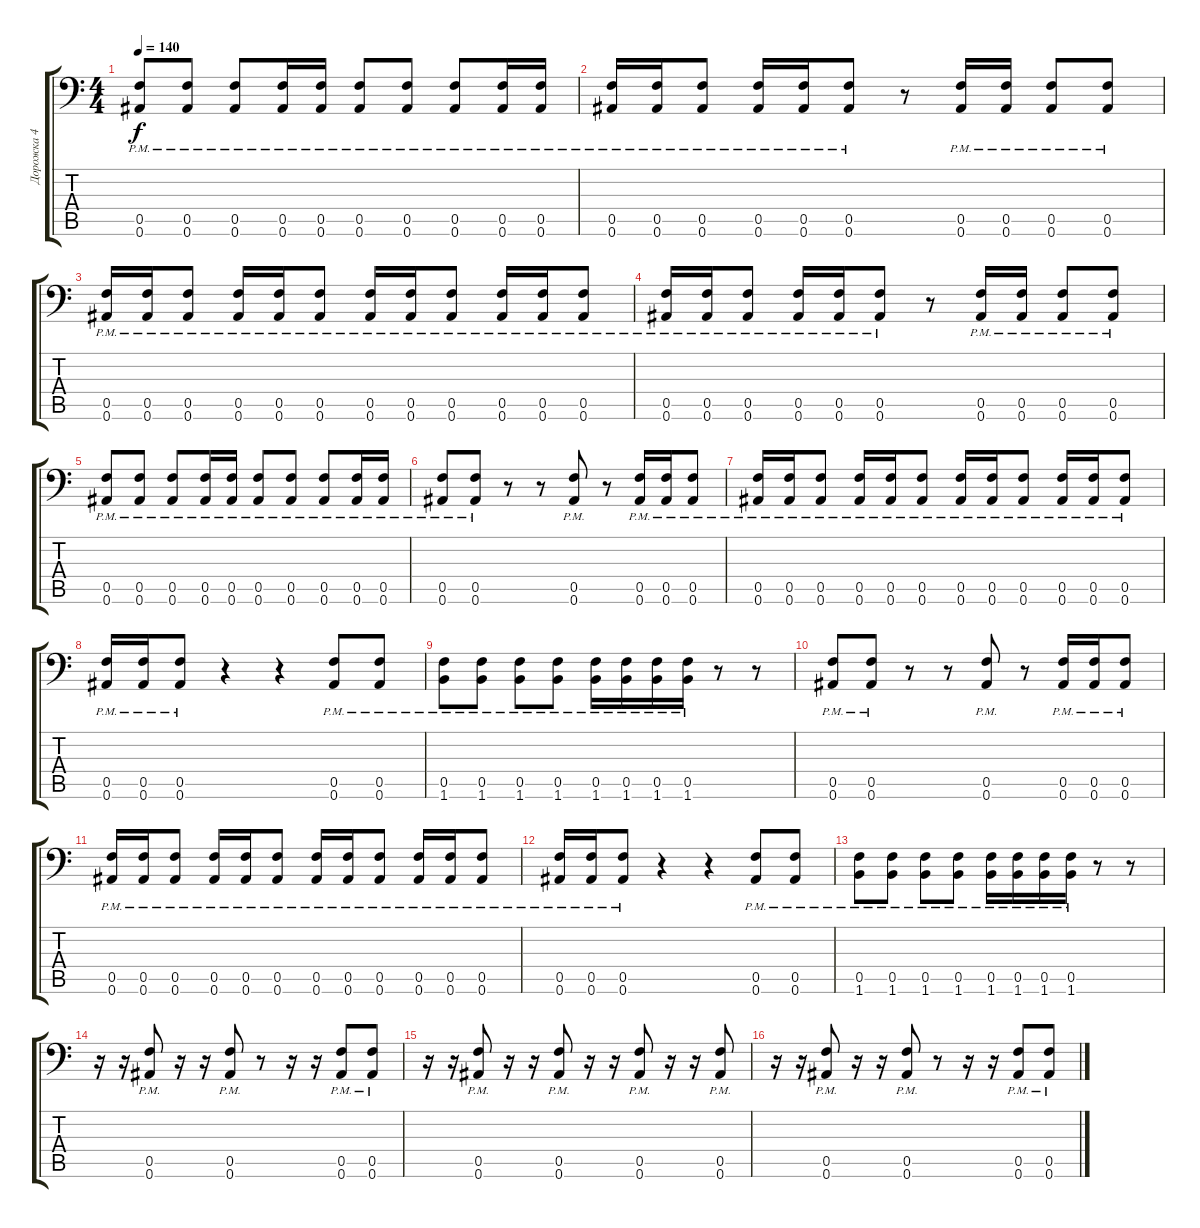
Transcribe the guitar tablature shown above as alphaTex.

\track ("Дорожка 4" "Дорожка 4") {instrument distortionguitar}
\staff {score tabs}
\tuning (C4 G3 Eb3 Bb2 F2 Bb1) {hide}
\ts (4 4)
\tempo 140
\clef f4
\ks c
(0.5{pm} 0.6{pm}).8{dy f} (0.5{pm} 0.6{pm}).8 (0.5{pm} 0.6{pm}).8 (0.5{pm} 0.6{pm}).16 (0.5{pm} 0.6{pm}).16 (0.5{pm} 0.6{pm}).8 (0.5{pm} 0.6{pm}).8 (0.5{pm} 0.6{pm}).8 (0.5{pm} 0.6{pm}).16 (0.5{pm} 0.6{pm}).16 |
(0.5{pm} 0.6{pm}).16 (0.5{pm} 0.6{pm}).16 (0.5{pm} 0.6{pm}).8 (0.5{pm} 0.6{pm}).16 (0.5{pm} 0.6{pm}).16 (0.5{pm} 0.6{pm}).8 r.8 (0.5{pm} 0.6{pm}).16 (0.5{pm} 0.6{pm}).16 (0.5{pm} 0.6{pm}).8 (0.5{pm} 0.6{pm}).8 |
(0.5{pm} 0.6{pm}).16 (0.5{pm} 0.6{pm}).16 (0.5{pm} 0.6{pm}).8 (0.5{pm} 0.6{pm}).16 (0.5{pm} 0.6{pm}).16 (0.5{pm} 0.6{pm}).8 (0.5{pm} 0.6{pm}).16 (0.5{pm} 0.6{pm}).16 (0.5{pm} 0.6{pm}).8 (0.5{pm} 0.6{pm}).16 (0.5{pm} 0.6{pm}).16 (0.5{pm} 0.6{pm}).8 |
(0.5{pm} 0.6{pm}).16 (0.5{pm} 0.6{pm}).16 (0.5{pm} 0.6{pm}).8 (0.5{pm} 0.6{pm}).16 (0.5{pm} 0.6{pm}).16 (0.5{pm} 0.6{pm}).8 r.8 (0.5{pm} 0.6{pm}).16 (0.5{pm} 0.6{pm}).16 (0.5{pm} 0.6{pm}).8 (0.5{pm} 0.6{pm}).8 |
(0.5{pm} 0.6{pm}).8 (0.5{pm} 0.6{pm}).8 (0.5{pm} 0.6{pm}).8 (0.5{pm} 0.6{pm}).16 (0.5{pm} 0.6{pm}).16 (0.5{pm} 0.6{pm}).8 (0.5{pm} 0.6{pm}).8 (0.5{pm} 0.6{pm}).8 (0.5{pm} 0.6{pm}).16 (0.5{pm} 0.6{pm}).16 |
(0.5{pm} 0.6{pm}).8 (0.5{pm} 0.6{pm}).8 r.8 r.8 (0.5{pm} 0.6{pm}).8 r.8 (0.5{pm} 0.6{pm}).16 (0.5{pm} 0.6{pm}).16 (0.5{pm} 0.6{pm}).8 |
(0.5{pm} 0.6{pm}).16 (0.5{pm} 0.6{pm}).16 (0.5{pm} 0.6{pm}).8 (0.5{pm} 0.6{pm}).16 (0.5{pm} 0.6{pm}).16 (0.5{pm} 0.6{pm}).8 (0.5{pm} 0.6{pm}).16 (0.5{pm} 0.6{pm}).16 (0.5{pm} 0.6{pm}).8 (0.5{pm} 0.6{pm}).16 (0.5{pm} 0.6{pm}).16 (0.5{pm} 0.6{pm}).8 |
(0.5{pm} 0.6{pm}).16 (0.5{pm} 0.6{pm}).16 (0.5{pm} 0.6{pm}).8 r.4 r.4 (0.5{pm} 0.6{pm}).8 (0.5{pm} 0.6{pm}).8 |
(0.5{pm} 1.6{pm}).8 (0.5{pm} 1.6{pm}).8 (0.5{pm} 1.6{pm}).8 (0.5{pm} 1.6{pm}).8 (0.5{pm} 1.6{pm}).16 (0.5{pm} 1.6{pm}).16 (0.5{pm} 1.6{pm}).16 (0.5{pm} 1.6{pm}).16 r.8 r.8 |
(0.5{pm} 0.6{pm}).8 (0.5{pm} 0.6{pm}).8 r.8 r.8 (0.5{pm} 0.6{pm}).8 r.8 (0.5{pm} 0.6{pm}).16 (0.5{pm} 0.6{pm}).16 (0.5{pm} 0.6{pm}).8 |
(0.5{pm} 0.6{pm}).16 (0.5{pm} 0.6{pm}).16 (0.5{pm} 0.6{pm}).8 (0.5{pm} 0.6{pm}).16 (0.5{pm} 0.6{pm}).16 (0.5{pm} 0.6{pm}).8 (0.5{pm} 0.6{pm}).16 (0.5{pm} 0.6{pm}).16 (0.5{pm} 0.6{pm}).8 (0.5{pm} 0.6{pm}).16 (0.5{pm} 0.6{pm}).16 (0.5{pm} 0.6{pm}).8 |
(0.5{pm} 0.6{pm}).16 (0.5{pm} 0.6{pm}).16 (0.5{pm} 0.6{pm}).8 r.4 r.4 (0.5{pm} 0.6{pm}).8 (0.5{pm} 0.6{pm}).8 |
(0.5{pm} 1.6{pm}).8 (0.5{pm} 1.6{pm}).8 (0.5{pm} 1.6{pm}).8 (0.5{pm} 1.6{pm}).8 (0.5{pm} 1.6{pm}).16 (0.5{pm} 1.6{pm}).16 (0.5{pm} 1.6{pm}).16 (0.5{pm} 1.6{pm}).16 r.8 r.8 |
r.16{balance 8} r.16 (0.5{pm} 0.6{pm}).8 r.16 r.16 (0.5{pm} 0.6{pm}).8 r.8 r.16 r.16 (0.5{pm} 0.6{pm}).8 (0.5{pm} 0.6{pm}).8 |
r.16 r.16 (0.5{pm} 0.6{pm}).8 r.16 r.16 (0.5{pm} 0.6{pm}).8 r.16 r.16 (0.5{pm} 0.6{pm}).8 r.16 r.16 (0.5{pm} 0.6{pm}).8 |
r.16 r.16 (0.5{pm} 0.6{pm}).8 r.16 r.16 (0.5{pm} 0.6{pm}).8 r.8 r.16 r.16 (0.5{pm} 0.6{pm}).8 (0.5{pm} 0.6{pm}).8
